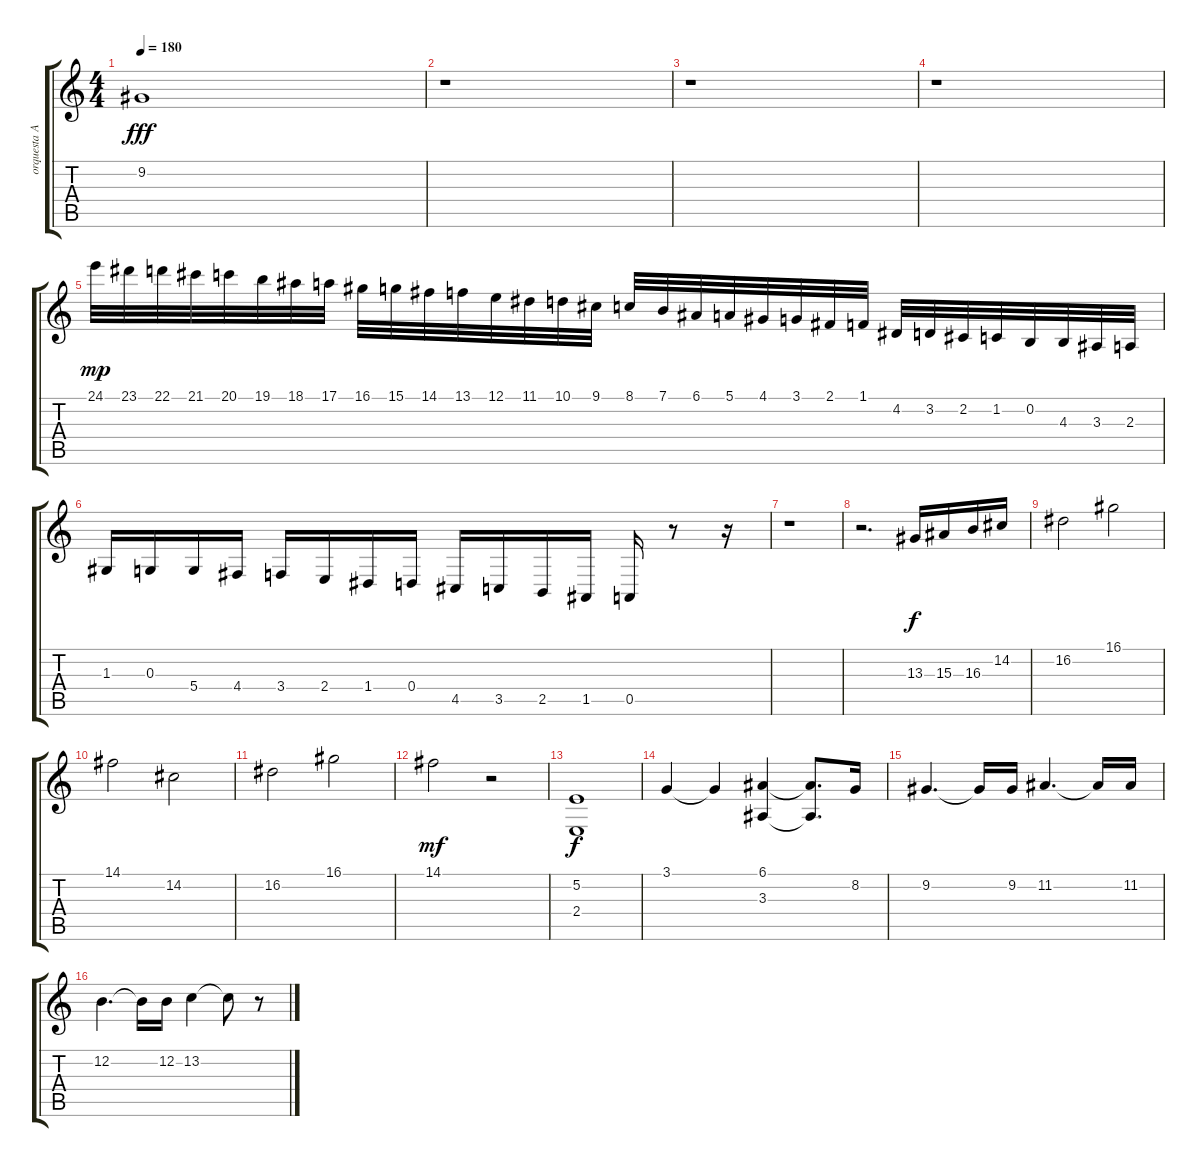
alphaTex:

\track ("orquesta A" "orquesta A") {instrument acousticgrandpiano}
\staff {score tabs}
\tuning (E4 B3 G3 D3 A2 E2) {hide}
\ts (4 4)
\tempo 180
\clef g2
\ks c
9.2.1{dy fff balance 10 instrument tubularbells} |
r.1 |
r.1 |
r.1 |
24.1.32{dy mp balance 16 instrument tubularbells} 23.1.32 22.1.32 21.1.32 20.1.32 19.1.32 18.1.32 17.1.32 16.1.32 15.1.32 14.1.32 13.1.32 12.1.32 11.1.32 10.1.32 9.1.32 8.1.32 7.1.32 6.1.32 5.1.32 4.1.32 3.1.32 2.1.32 1.1.32 4.2.32 3.2.32 2.2.32 1.2.32 0.2.32 4.3.32 3.3.32 2.3.32 |
1.3.16 0.3.16 5.4.16 4.4.16 3.4.16 2.4.16 1.4.16 0.4.16 4.5.16 3.5.16 2.5.16 1.5.16 0.5.16 r.8 r.16 |
r.1 |
r.2{d} 13.3.16{dy f instrument oboe} 15.3.16 16.3.16 14.2.16 |
16.2.2 16.1.2 |
14.1.2 14.2.2 |
16.2.2 16.1.2 |
14.1.2{dy mf} r.2 |
(5.2 2.4).1{dy f instrument frenchhorn} |
3.1.4 3.1{t}.4 (6.1 3.3).4 (6.1{t} 3.3{t}).8{d} 8.2.16 |
9.2.4{d} 9.2{t}.16 9.2.16 11.2.4{d} 11.2{t}.16 11.2.16 |
12.2.4{d} 12.2{t}.16 12.2.16 13.2.4 13.2{t}.8 r.8
